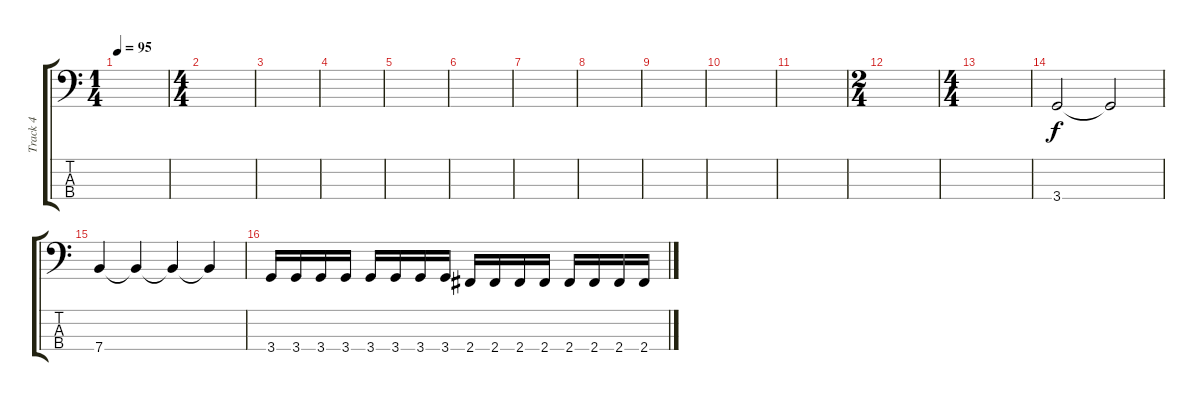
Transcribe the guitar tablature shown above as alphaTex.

\track ("Track 4" "Track 4") {instrument electricbassfinger}
\staff {score tabs}
\tuning (G2 D2 A1 E1) {hide}
\ts (1 4)
\tempo 95
\clef f4
\ks c
|
\ts (4 4)
|
|
|
|
|
|
|
|
|
|
\ts (2 4)
|
\ts (4 4)
|
3.4.2 3.4{t}.2 |
7.4.4 7.4{t}.4 7.4{t}.4 7.4{t}.4 |
3.4.16 3.4.16 3.4.16 3.4.16 3.4.16 3.4.16 3.4.16 3.4.16 2.4.16 2.4.16 2.4.16 2.4.16 2.4.16 2.4.16 2.4.16 2.4.16
